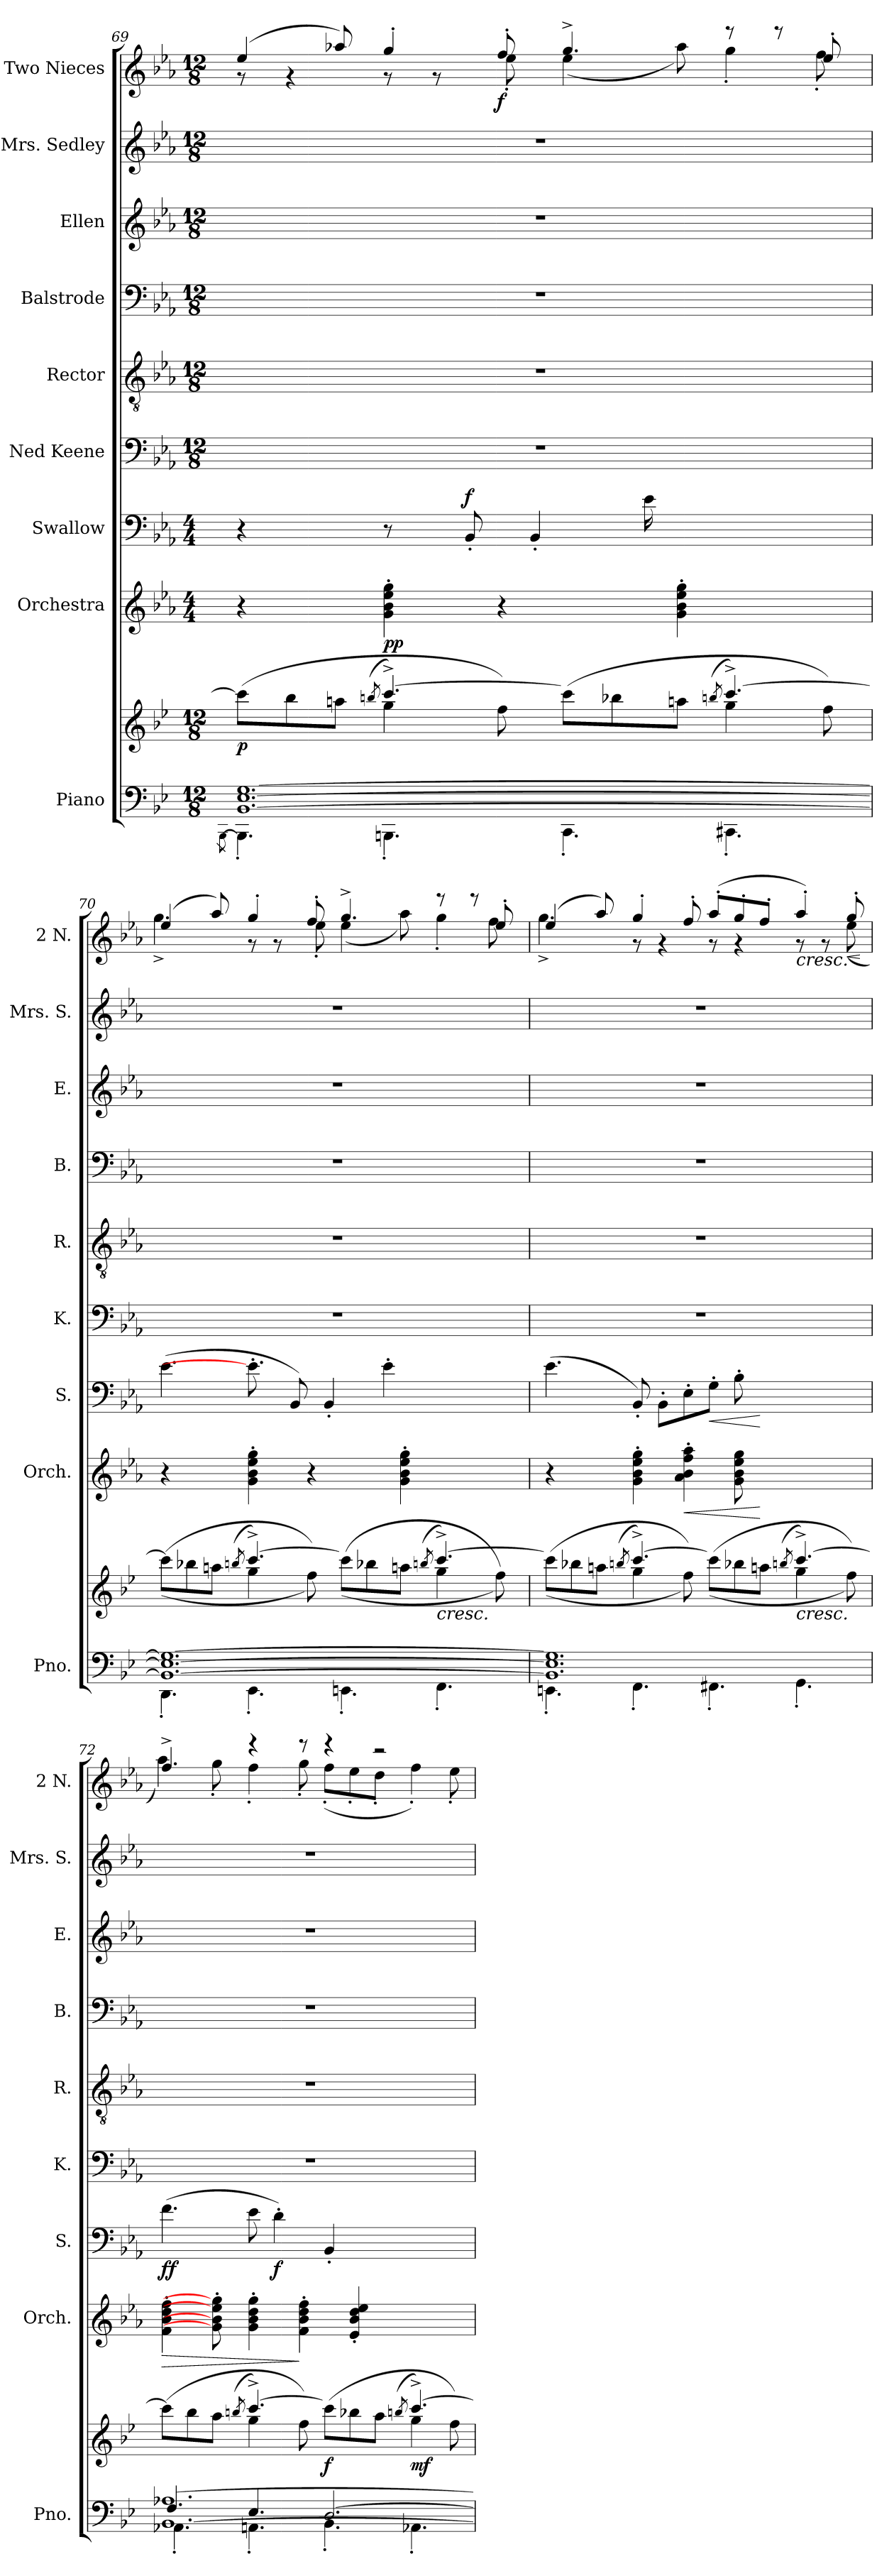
**kern	**kern	**dynam	**kern	**dynam	**kern	**dynam	**kern	**kern	**kern	**kern	**kern	**kern	**dynam
*part9	*part9	*part9	*part8	*part8	*part7	*part7	*part6	*part5	*part4	*part3	*part2	*part1	*part1
*staff10	*staff9	*staff9/10	*staff8	*staff8	*staff7	*staff7	*staff6	*staff5	*staff4	*staff3	*staff2	*staff1	*staff1
*I"Piano	*	*	*I"Orchestra	*	*I"Swallow	*	*I"Ned Keene	*I"Rector	*I"Balstrode	*I"Ellen	*I"Mrs. Sedley	*I"Two Nieces	*
*I'Pno.	*	*	*I'Orch.	*	*I'S.	*	*I'K.	*I'R.	*I'B.	*I'E.	*I'Mrs. S.	*I'2 N.	*
!!LO:PB:g=z
*clefF4	*clefG2	*	*clefG2	*	*clefF4	*	*clefF4	*clefGv2	*clefF4	*clefG2	*clefG2	*clefG2	*
*k[b-e-]	*k[b-e-]	*	*k[b-e-a-]	*	*k[b-e-a-]	*	*k[b-e-a-]	*k[b-e-a-]	*k[b-e-a-]	*k[b-e-a-]	*k[b-e-a-]	*k[b-e-a-]	*
*M12/8	*M12/8	*	*M4/4	*	*M4/4	*	*M12/8	*M12/8	*M12/8	*M12/8	*M12/8	*M12/8	*
=69	=69	=69	=69	=69	=69	=69	=69	=69	=69	=69	=69	=69	=69
*^	*	*	*	*	*	*	*	*	*	*	*	*	*
.	[8qBBB-\	.	.	.	.	.	.	.	.	.	.	.	.	.
*	*	*^	*	*	*	*	*	*	*	*	*	*	*	*
!	!	!	!	!LO:DY:b	!LO:N:vis=4	!	!LO:N:vis=4	!	!	!	!	!	!	!	!
*	*	*	*	*	*	*	*	*	*	*	*	*	*	*^	*
[1.BB- [1.E- [1.G	4.BBB-'\]	(>8ccc\L]	4.ryy	p	4.r	.	4.r	.	1.r	1.r	1.r	1.r	1.r	(>4ee-/	8r	.
.	.	8bb-\	.	.	.	.	.	.	.	.	.	.	.	.	4r	.
.	.	8aan\J	.	.	.	.	.	.	.	.	.	.	.	8aa-X/)	.	.
.	.	(<8qbbn/	.	.	.	.	.	.	.	.	.	.	.	.	.	.
!	!	!	!	!	!	!LO:DY:b	!LO:N:vis=8	!	!	!	!	!	!	!	!	!
.	4.BBBn'\	[4.ccc^/)	4gg\	.	4g\' 4b-\' 4ee-\' 4gg\'	pp	8.r	.	.	.	.	.	.	4gg'/	8r	.
.	.	.	.	.	.	.	.	.	.	.	.	.	.	.	8r	.
!	!	!	!	!	!	!	!	!LO:DY:a	!	!	!	!	!	!	!	!
.	.	.	.	.	.	.	8BB-'/	f	.	.	.	.	.	.	.	.
!	!	!	!	!	!LO:N:vis=4	!	!	!	!	!	!	!	!	!	!	!LO:DY:b
.	.	.	8ff\)	.	4.r	.	.	.	.	.	.	.	.	8ff'/	8ee-'\	f
.	.	.	.	.	.	.	4BB-'/	.	.	.	.	.	.	.	.	.
.	4.CC'\	(>8ccc\L]	4.ryy	.	.	.	.	.	.	.	.	.	.	4.gg^/	(<4ee-\	.
.	.	8bb-X\	.	.	.	.	.	.	.	.	.	.	.	.	.	.
.	.	.	.	.	.	.	[16e-\	.	.	.	.	.	.	.	.	.
.	.	8aan\J	.	.	4g\' 4b-\' 4ee-\' 4gg\'	.	2ryy	.	.	.	.	.	.	.	8aa-\)	.
.	.	(<8qbbn/	.	.	.	.	.	.	.	.	.	.	.	.	.	.
.	4.CC#X'\	[4.ccc^/)	4gg\	.	.	.	.	.	.	.	.	.	.	8r	4gg'\	.
.	.	.	.	.	4ryy	.	.	.	.	.	.	.	.	8r	.	.
.	.	.	8ff\)	.	.	.	.	.	.	.	.	.	.	8ee-'/	8ff'\	.
!!LO:PB:g=z	!!
=70	=70	=70	=70	=70	=70	=70	=70	=70	=70	=70	=70	=70	=70	=70	=70	=70
!	!	!	!	!	!LO:N:vis=4	!	!	!	!	!	!	!	!	!	!	!
1.BB-_ 1.E-_ 1.G_	4.DD'\	(>(>8ccc\L]	4.ryy	.	4.r	.	(>4.e-\	.	1.r	1.r	1.r	1.r	1.r	(>4ee-/	4.gg^\	.
.	.	8bb-X\	.	.	.	.	.	.	.	.	.	.	.	.	.	.
.	.	8aan\J	.	.	.	.	.	.	.	.	.	.	.	8aa-/)	.	.
.	.	(<8qbbn/	.	.	.	.	.	.	.	.	.	.	.	.	.	.
.	4.EE-'\	[4.ccc^/)	4gg\	.	4g\' 4b-\' 4ee-\' 4gg\'	.	8.e-'\]	.	.	.	.	.	.	4gg'/	8r	.
.	.	.	.	.	.	.	.	.	.	.	.	.	.	.	8r	.
.	.	.	.	.	.	.	8BB-/)	.	.	.	.	.	.	.	.	.
!	!	!	!	!	!LO:N:vis=4	!	!	!	!	!	!	!	!	!	!	!
.	.	.	8ff\))	.	4.r	.	.	.	.	.	.	.	.	8ff'/	8ee-'\	.
.	.	.	.	.	.	.	4BB-'/	.	.	.	.	.	.	.	.	.
.	4.EEn'\	(>(>8ccc\L]	4.ryy	.	.	.	.	.	.	.	.	.	.	4.gg^/	(<4ee-\	.
.	.	8bb-X\	.	.	.	.	.	.	.	.	.	.	.	.	.	.
.	.	.	.	.	.	.	4e-'\	.	.	.	.	.	.	.	.	.
.	.	8aan\J	.	.	4g\' 4b-\' 4ee-\' 4gg\'	.	.	.	.	.	.	.	.	.	8aa-\)	.
.	.	(<8qbbn/	.	.	.	.	.	.	.	.	.	.	.	.	.	.
!	!	!LO:TX:b:i:t=cresc.	!	!	!	!	!	!	!	!	!	!	!	!	!	!
.	4.FF'\	[4.ccc^/)	4gg\	.	.	.	.	.	.	.	.	.	.	8r	4gg'\	.
.	.	.	.	.	.	.	4ryy	.	.	.	.	.	.	.	.	.
.	.	.	.	.	4ryy	.	.	.	.	.	.	.	.	8r	.	.
.	.	.	8ff\))	.	.	.	.	.	.	.	.	.	.	8ee-'/	8ff\	.
.	.	.	.	.	.	.	16ryy	.	.	.	.	.	.	.	.	.
!!LO:PB:g=z	!!
=71	=71	=71	=71	=71	=71	=71	=71	=71	=71	=71	=71	=71	=71	=71	=71	=71
!	!	!	!	!	!LO:N:vis=4	!	!	!	!	!	!	!	!	!	!	!
1.BB-] 1.E-] 1.G]	4.EEn'\	(>(>8ccc\L]	4.ryy	.	4.r	.	(>4.e-\	.	1.r	1.r	1.r	1.r	1.r	(>4ee-/	4.gg^\	.
.	.	8bb-X\	.	.	.	.	.	.	.	.	.	.	.	.	.	.
.	.	8aan\J	.	.	.	.	.	.	.	.	.	.	.	8aa-/)	.	.
.	.	(<8qbbn/	.	.	.	.	.	.	.	.	.	.	.	.	.	.
.	4.FF'\	[4.ccc^/)	4gg\	.	4g\' 4b-\' 4ee-\' 4gg\'	.	8BB-'/)	.	.	.	.	.	.	4gg'/	8r	.
.	.	.	.	.	.	.	8BB-'\L	.	.	.	.	.	.	.	4r	.
!	!	!	!	!	!	!LO:HP:b	!	!	!	!	!	!	!	!	!	!
.	.	.	8ff\))	.	4a-\' 4b-\' 4ff\' 4aa-\'	<	8E-'\	.	.	.	.	.	.	8ff'/	.	.
!	!	!	!	!	!	!	!	!LO:HP:b	!	!	!	!	!	!	!	!
.	4.FF#X'\	(>(>8ccc\L]	4.ryy	.	.	.	8G'\J	<	.	.	.	.	.	(>8aa-'/L	8r	.
.	.	8bb-X\	.	.	[8g\ [8b-\ [8ee-\ [8gg\	.	8B-'\	.	.	.	.	.	.	8gg'/	4r	.
.	.	8aan\J	.	.	2ryy	[	2ryy	[	.	.	.	.	.	8ff'/J	.	.
.	.	(<8qbbn/	.	.	.	.	.	.	.	.	.	.	.	.	.	.
!	!	!LO:TX:b:i:t=cresc.	!	!	!	!	!	!	!	!	!	!	!	!	!	!
!	!	!	!	!	!	!	!	!	!	!	!	!	!	!	!	!LO:HP:b
.	4.GG'\	[4.ccc^/)	4gg\	.	.	.	.	.	.	.	.	.	.	4aa-'/)	8r	<
.	.	.	.	.	.	.	.	.	.	.	.	.	.	.	8r	.
!	!	!	!	!	!	!	!	!	!	!	!	!	!	!	!	!LO:HP:b
.	.	.	8ff\))	.	.	.	.	.	.	.	.	.	.	8gg'/	(<8ee-\	<
*v	*v	*	*	*	*	*	*	*	*	*	*	*	*	*v	*v	*
*	*v	*v	*	*	*	*	*	*	*	*	*	*	*	*
.	.	.	.	.	.	.	.	.	.	.	.	.	[
!!LO:PB:g=z
=72	=72	=72	=72	=72	=72	=72	=72	=72	=72	=72	=72	=72	=72
*^	*^	*	*	*	*	*	*	*	*	*	*	*	*
*	*^	*	*	*	*	*	*	*	*	*	*	*	*	*	*
!	!	!	!	!	!	!	!LO:HP:b	!	!LO:DY:b	!	!	!	!	!	!	!
*	*	*	*	*	*	*	*	*	*	*	*	*	*	*	*^	*
[1.BB- [1.A-X	4.AA-X'\	4.F/	(>8ccc\L]	4.ryy	.	4f\' 4b-\' 4dd\' 4ff\'	>	(>4.f\	ff	1.r	1.r	1.r	1.r	1.r	4.ff^/	4aa-\)	.
.	.	.	8bb-\	.	.	.	.	.	.	.	.	.	.	.	.	.	.
.	.	.	8aa\J	.	.	8g\]' 8b-\]' 8ee-\]' 8gg\]'	.	.	.	.	.	.	.	.	.	8gg'\	[
.	.	.	(<8qbbn/	.	.	.	.	.	.	.	.	.	.	.	.	.	.
.	4.AAn'\	4.E-/	[4.ccc^/)	4gg\	.	4g\' 4b-\' 4dd\' 4gg\'	.	8e-\	.	.	.	.	.	.	4r	4ff'\	.
!	!	!	!	!	!	!	!	!	!LO:DY:b	!	!	!	!	!	!	!	!
.	.	.	.	.	.	.	.	4d'\)	f	.	.	.	.	.	.	.	.
.	.	.	.	8ff\)	.	4f\' 4b-\' 4dd\' 4ff\'	]	.	.	.	.	.	.	.	8r	8gg'\	.
!	!	!	!	!	!LO:DY:b	!	!	!	!	!	!	!	!	!	!	!	!
.	4.BB-'\	[2.D/	(>8ccc\L]	4.ryy	f	.	.	4BB-'/	.	.	.	.	.	.	4r	(<8ff'\L	.
.	.	.	8bb-X\	.	.	4e-/' 4b-/' 4dd/' 4ee-/'	.	.	.	.	.	.	.	.	.	8ee-'\	.
.	.	.	8aa\J	.	.	.	.	2ryy	.	.	.	.	.	.	2r	8dd'\J	.
.	.	.	(<8qbbn/	.	.	.	.	.	.	.	.	.	.	.	.	.	.
!	!	!	!	!	!LO:DY:b	!	!	!	!	!	!	!	!	!	!	!	!
.	4.AA-X'\	.	[4.ccc^/)	4gg\	mf	4.ryy	.	.	.	.	.	.	.	.	.	4ff'\)	.
.	.	.	.	8ff\)	.	.	.	.	.	.	.	.	.	.	.	8ee-'\	.
*v	*v	*v	*	*	*	*	*	*	*	*	*	*	*	*	*v	*v	*
*	*v	*v	*	*	*	*	*	*	*	*	*	*	*	*
=	=	=	=	=	=	=	=	=	=	=	=	=	=
*-	*-	*-	*-	*-	*-	*-	*-	*-	*-	*-	*-	*-	*-
